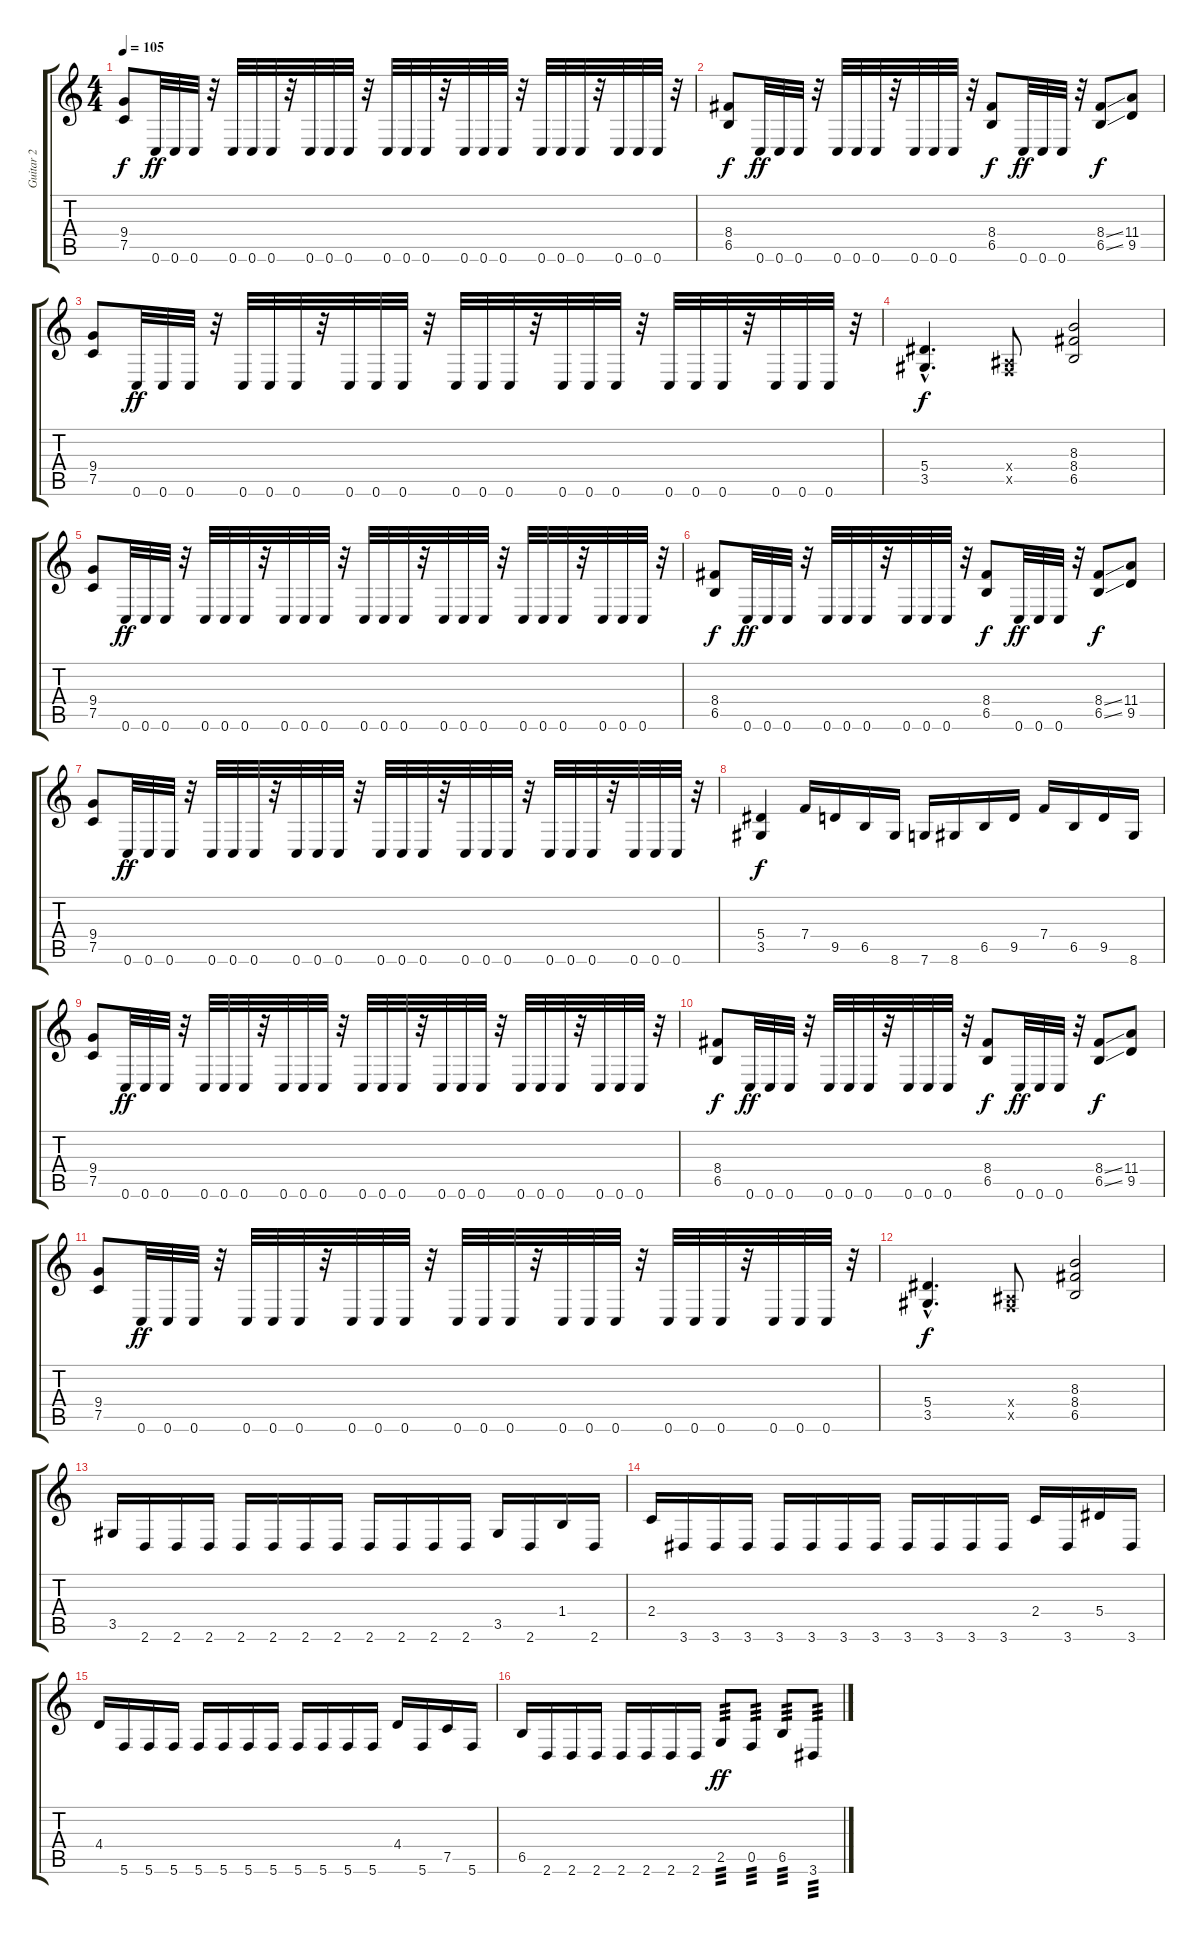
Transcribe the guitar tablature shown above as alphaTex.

\track ("Guitar 2" "Guitar 2") {instrument overdrivenguitar}
\staff {score tabs}
\tuning (C4 G3 Eb3 Bb2 F2 C2) {hide}
\ts (4 4)
\tempo 105
\clef g2
\ks c
(9.4 7.5).8{dy f} 0.6.32{dy ff} 0.6.32 0.6.32 r.32 0.6.32 0.6.32 0.6.32 r.32 0.6.32 0.6.32 0.6.32 r.32 0.6.32 0.6.32 0.6.32 r.32 0.6.32 0.6.32 0.6.32 r.32 0.6.32 0.6.32 0.6.32 r.32 0.6.32 0.6.32 0.6.32 r.32 |
(8.4 6.5).8{dy f} 0.6.32{dy ff} 0.6.32 0.6.32 r.32 0.6.32 0.6.32 0.6.32 r.32 0.6.32 0.6.32 0.6.32 r.32 (8.4 6.5).8{dy f} 0.6.32{dy ff} 0.6.32 0.6.32 r.32 (8.4{ss} 6.5{ss}).8{dy f} (11.4 9.5).8 |
(9.4 7.5).8 0.6.32{dy ff} 0.6.32 0.6.32 r.32 0.6.32 0.6.32 0.6.32 r.32 0.6.32 0.6.32 0.6.32 r.32 0.6.32 0.6.32 0.6.32 r.32 0.6.32 0.6.32 0.6.32 r.32 0.6.32 0.6.32 0.6.32 r.32 0.6.32 0.6.32 0.6.32 r.32 |
(5.4{hac} 3.5{hac}).4{d dy f} (0.4{x} 0.5{x}).8 (8.3 8.4 6.5).2 |
(9.4 7.5).8 0.6.32{dy ff} 0.6.32 0.6.32 r.32 0.6.32 0.6.32 0.6.32 r.32 0.6.32 0.6.32 0.6.32 r.32 0.6.32 0.6.32 0.6.32 r.32 0.6.32 0.6.32 0.6.32 r.32 0.6.32 0.6.32 0.6.32 r.32 0.6.32 0.6.32 0.6.32 r.32 |
(8.4 6.5).8{dy f} 0.6.32{dy ff} 0.6.32 0.6.32 r.32 0.6.32 0.6.32 0.6.32 r.32 0.6.32 0.6.32 0.6.32 r.32 (8.4 6.5).8{dy f} 0.6.32{dy ff} 0.6.32 0.6.32 r.32 (8.4{ss} 6.5{ss}).8{dy f} (11.4 9.5).8 |
(9.4 7.5).8 0.6.32{dy ff} 0.6.32 0.6.32 r.32 0.6.32 0.6.32 0.6.32 r.32 0.6.32 0.6.32 0.6.32 r.32 0.6.32 0.6.32 0.6.32 r.32 0.6.32 0.6.32 0.6.32 r.32 0.6.32 0.6.32 0.6.32 r.32 0.6.32 0.6.32 0.6.32 r.32 |
(5.4 3.5).4{dy f} 7.4.16 9.5.16 6.5.16 8.6.16 7.6.16 8.6.16 6.5.16 9.5.16 7.4.16 6.5.16 9.5.16 8.6.16 |
(9.4 7.5).8 0.6.32{dy ff} 0.6.32 0.6.32 r.32 0.6.32 0.6.32 0.6.32 r.32 0.6.32 0.6.32 0.6.32 r.32 0.6.32 0.6.32 0.6.32 r.32 0.6.32 0.6.32 0.6.32 r.32 0.6.32 0.6.32 0.6.32 r.32 0.6.32 0.6.32 0.6.32 r.32 |
(8.4 6.5).8{dy f} 0.6.32{dy ff} 0.6.32 0.6.32 r.32 0.6.32 0.6.32 0.6.32 r.32 0.6.32 0.6.32 0.6.32 r.32 (8.4 6.5).8{dy f} 0.6.32{dy ff} 0.6.32 0.6.32 r.32 (8.4{ss} 6.5{ss}).8{dy f} (11.4 9.5).8 |
(9.4 7.5).8 0.6.32{dy ff} 0.6.32 0.6.32 r.32 0.6.32 0.6.32 0.6.32 r.32 0.6.32 0.6.32 0.6.32 r.32 0.6.32 0.6.32 0.6.32 r.32 0.6.32 0.6.32 0.6.32 r.32 0.6.32 0.6.32 0.6.32 r.32 0.6.32 0.6.32 0.6.32 r.32 |
(5.4{hac} 3.5{hac}).4{d dy f} (0.4{x} 0.5{x}).8 (8.3 8.4 6.5).2 |
3.5.16 2.6.16 2.6.16 2.6.16 2.6.16 2.6.16 2.6.16 2.6.16 2.6.16 2.6.16 2.6.16 2.6.16 3.5.16 2.6.16 1.4.16 2.6.16 |
2.4.16 3.6.16 3.6.16 3.6.16 3.6.16 3.6.16 3.6.16 3.6.16 3.6.16 3.6.16 3.6.16 3.6.16 2.4.16 3.6.16 5.4.16 3.6.16 |
4.4.16 5.6.16 5.6.16 5.6.16 5.6.16 5.6.16 5.6.16 5.6.16 5.6.16 5.6.16 5.6.16 5.6.16 4.4.16 5.6.16 7.5.16 5.6.16 |
6.5.16 2.6.16 2.6.16 2.6.16 2.6.16 2.6.16 2.6.16 2.6.16 2.5.8{tp 3 dy ff} 0.5.8{tp 3} 6.5.8{tp 3} 3.6.8{tp 3}
